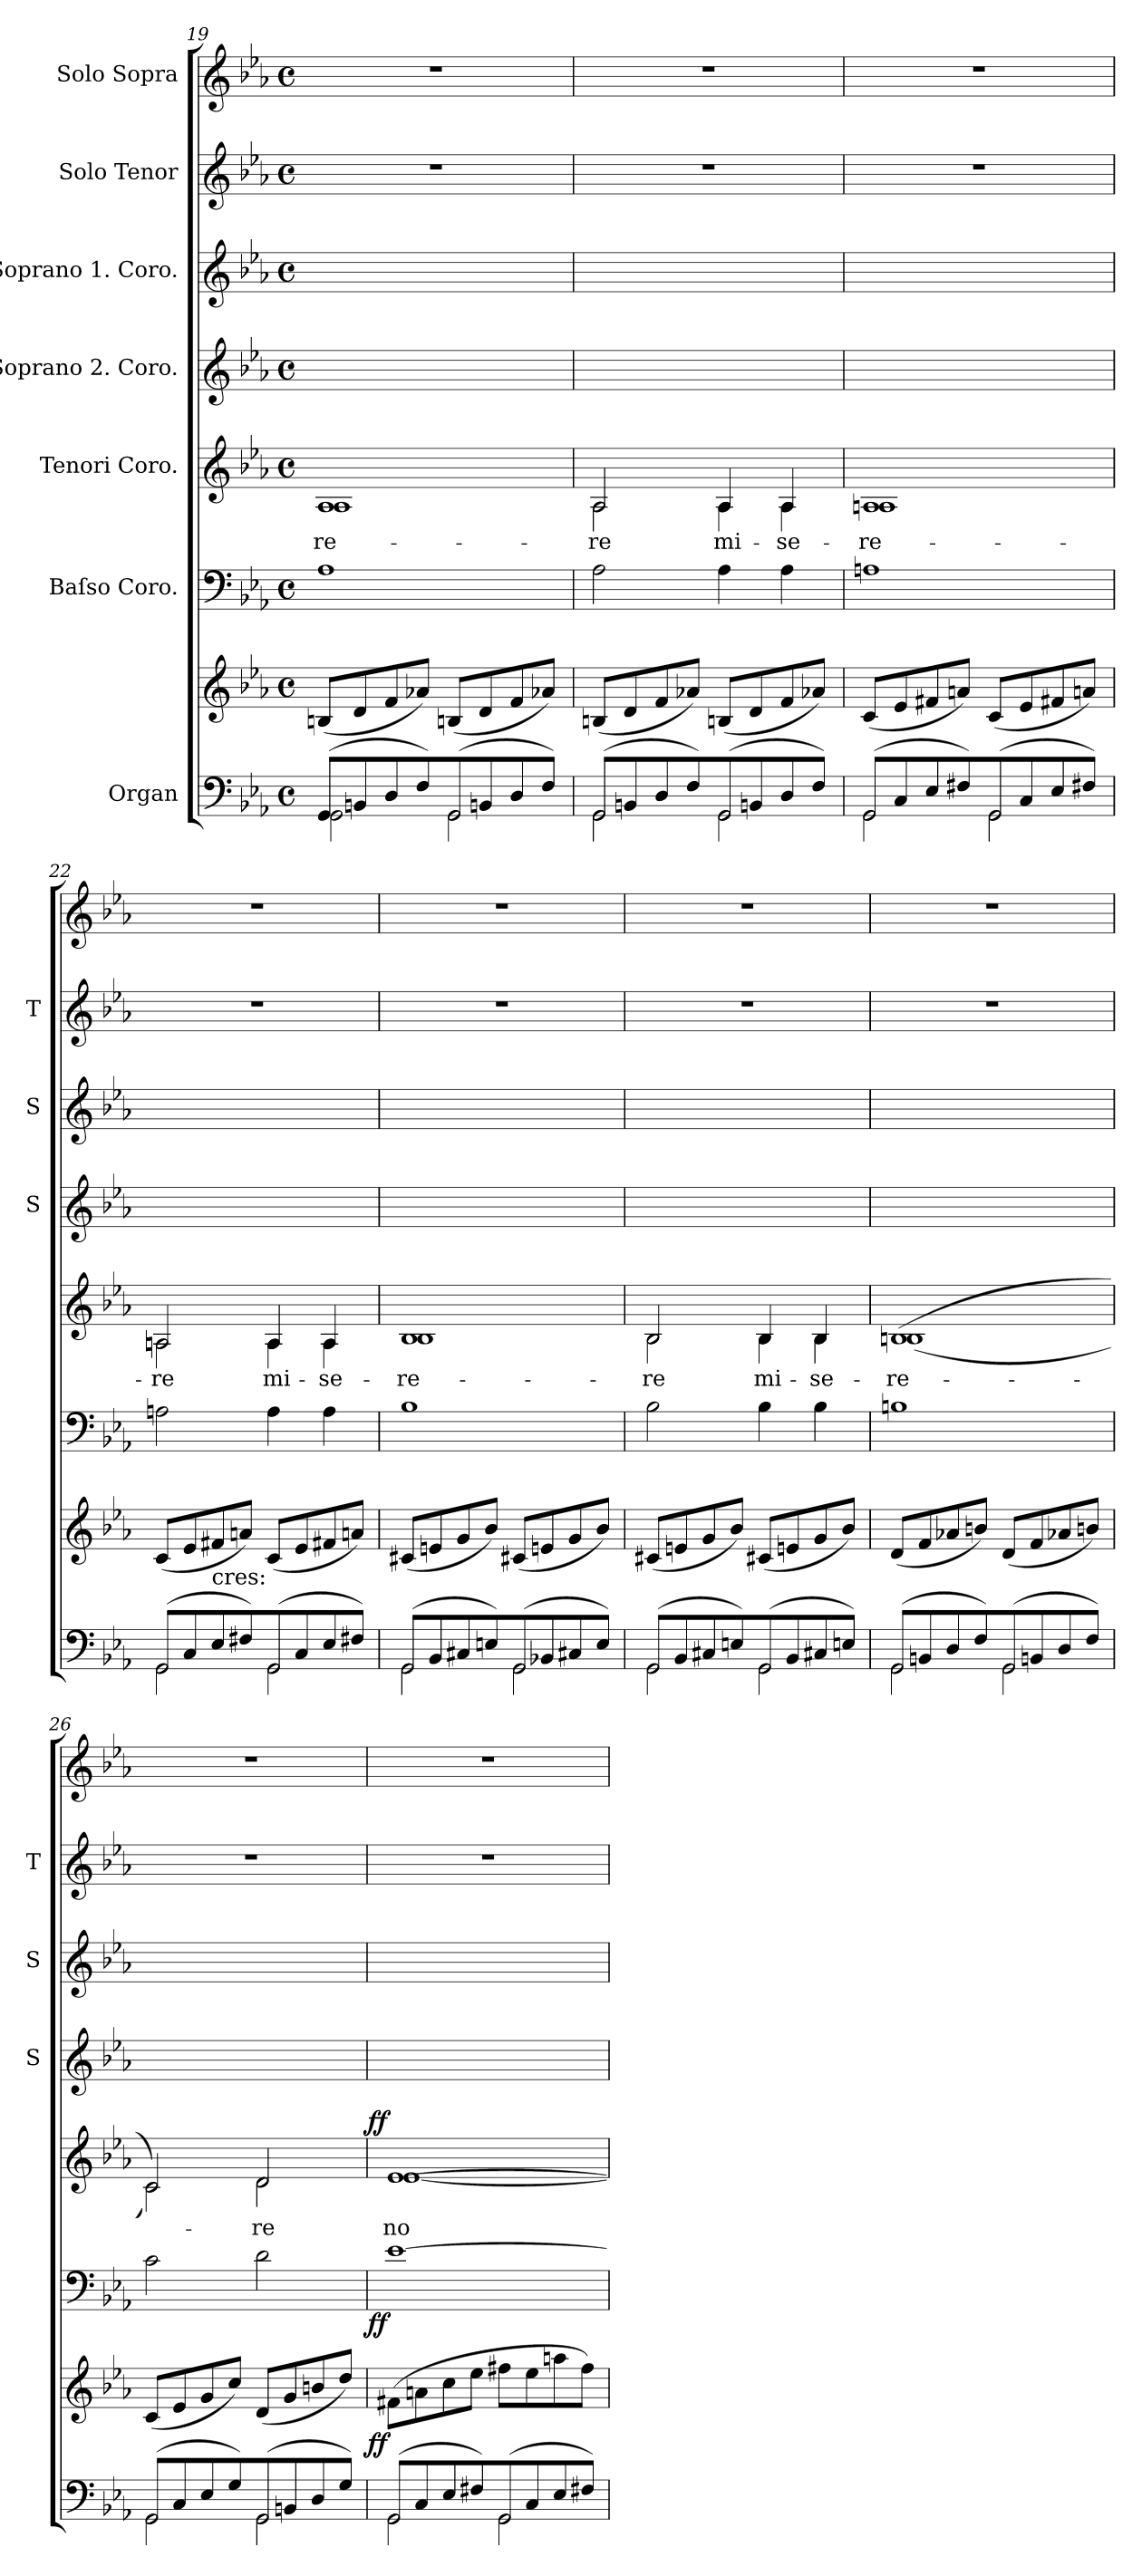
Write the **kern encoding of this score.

**kern	**kern	**dynam	**kern	**dynam	**kern	**text	**dynam	**kern	**kern	**kern	**kern
*part7	*part7	*part7	*part6	*part6	*part5	*part5	*part5	*part4	*part3	*part2	*part1
*staff8	*staff7	*staff7/8	*staff6	*staff6	*staff5	*staff5	*staff5	*staff4	*staff3	*staff2	*staff1
*I"Organ	*	*	*I"Baſso Coro.	*	*I"Tenori Coro.	*	*	*I"Soprano 2. Coro.	*I"Soprano 1. Coro.	*I"Solo Tenor	*I"Solo Sopra
*	*	*	*	*	*	*	*	*I'S	*I'S	*I'T	*
*clefF4	*clefG2	*	*clefF4	*	*clefG2	*	*	*clefG2	*clefG2	*clefG2	*clefG2
*k[b-e-a-]	*k[b-e-a-]	*	*k[b-e-a-]	*	*k[b-e-a-]	*	*	*k[b-e-a-]	*k[b-e-a-]	*k[b-e-a-]	*k[b-e-a-]
*M4/4	*M4/4	*	*M4/4	*	*M4/4	*	*	*M4/4	*M4/4	*M4/4	*M4/4
*met(c)	*met(c)	*	*met(c)	*	*met(c)	*	*	*met(c)	*met(c)	*met(c)	*met(c)
=19	=19	=19	=19	=19	=19	=19	=19	=19	=19	=19	=19
!	!	!	!	!	!LO:TX:a:t=cres	!	!	!	!	!	!
!LO:N:vis=2	!	!	!	!	!	!	!	!	!	!	!
*^	*	*	*	*	*^	*	*	*	*	*	*
(<8GG/	2GG\	(<8Bn/L	.	1A-	.	1A-	1A-	-re-	.	1ryy	1ryy	1r	1r
8BBn/	.	8d/	.	.	.	.	.	.	.	.	.	.	.
8D/	.	8f/	.	.	.	.	.	.	.	.	.	.	.
8F/J)	.	8a-X/J)	.	.	.	.	.	.	.	.	.	.	.
!LO:N:vis=2	!	!	!	!	!	!	!	!	!	!	!	!	!
(<8GG/	2GG\	(<8Bn/L	.	.	.	.	.	.	.	.	.	.	.
8BBn/	.	8d/	.	.	.	.	.	.	.	.	.	.	.
8D/	.	8f/	.	.	.	.	.	.	.	.	.	.	.
8F/J)	.	8a-X/J)	.	.	.	.	.	.	.	.	.	.	.
=20	=20	=20	=20	=20	=20	=20	=20	=20	=20	=20	=20	=20	=20
!LO:N:vis=2	!	!	!	!	!	!	!	!	!	!	!	!	!
(<8GG/	2GG\	(<8Bn/L	.	2A-\	.	2A-/	2A-\	-re	.	1ryy	1ryy	1r	1r
8BBn/	.	8d/	.	.	.	.	.	.	.	.	.	.	.
8D/	.	8f/	.	.	.	.	.	.	.	.	.	.	.
8F/J)	.	8a-X/J)	.	.	.	.	.	.	.	.	.	.	.
!LO:N:vis=2	!	!	!	!	!	!	!	!	!	!	!	!	!
(<8GG/	2GG\	(<8Bn/L	.	4A-\	.	4A-/	4A-\	mi-	.	.	.	.	.
8BBn/	.	8d/	.	.	.	.	.	.	.	.	.	.	.
8D/	.	8f/	.	4A-\	.	4A-/	4A-\	-se-	.	.	.	.	.
8F/J)	.	8a-X/J)	.	.	.	.	.	.	.	.	.	.	.
=21	=21	=21	=21	=21	=21	=21	=21	=21	=21	=21	=21	=21	=21
!LO:N:vis=2	!	!	!	!	!	!	!	!	!	!	!	!	!
(<8GG/	2GG\	(<8c/L	.	1An	.	1An	1A	-re-	.	1ryy	1ryy	1r	1r
8C/	.	8e-/	.	.	.	.	.	.	.	.	.	.	.
8E-/	.	8f#X/	.	.	.	.	.	.	.	.	.	.	.
8F#X/J)	.	8an/J)	.	.	.	.	.	.	.	.	.	.	.
!LO:N:vis=2	!	!	!	!	!	!	!	!	!	!	!	!	!
(<8GG/	2GG\	(<8c/L	.	.	.	.	.	.	.	.	.	.	.
8C/	.	8e-/	.	.	.	.	.	.	.	.	.	.	.
8E-/	.	8f#X/	.	.	.	.	.	.	.	.	.	.	.
8F#X/J)	.	8an/J)	.	.	.	.	.	.	.	.	.	.	.
=22	=22	=22	=22	=22	=22	=22	=22	=22	=22	=22	=22	=22	=22
!LO:N:vis=2	!	!	!	!	!	!	!	!	!	!	!	!	!
(<8GG/	2GG\	(<8c/L	.	2An\	.	2An/	2An\	-re	.	1ryy	1ryy	1r	1r
8C/	.	8e-/	.	.	.	.	.	.	.	.	.	.	.
!	!	!LO:TX:b:t=cres&colon;	!	!	!	!	!	!	!	!	!	!	!
8E-/	.	8f#X/	.	.	.	.	.	.	.	.	.	.	.
8F#X/J)	.	8an/J)	.	.	.	.	.	.	.	.	.	.	.
!LO:N:vis=2	!	!	!	!	!	!	!	!	!	!	!	!	!
(<8GG/	2GG\	(<8c/L	.	4A\	.	4A/	4A\	mi-	.	.	.	.	.
8C/	.	8e-/	.	.	.	.	.	.	.	.	.	.	.
8E-/	.	8f#X/	.	4A\	.	4A/	4A\	-se-	.	.	.	.	.
8F#X/J)	.	8an/J)	.	.	.	.	.	.	.	.	.	.	.
=23	=23	=23	=23	=23	=23	=23	=23	=23	=23	=23	=23	=23	=23
!LO:N:vis=2	!	!	!	!	!	!	!	!	!	!	!	!	!
(<8GG/	2GG\	(<8c#X/L	.	1B-	.	1B-	1B-	-re-	.	1ryy	1ryy	1r	1r
8BB-/	.	8en/	.	.	.	.	.	.	.	.	.	.	.
8C#X/	.	8g/	.	.	.	.	.	.	.	.	.	.	.
8En/J)	.	8b-/J)	.	.	.	.	.	.	.	.	.	.	.
!LO:N:vis=2	!	!	!	!	!	!	!	!	!	!	!	!	!
(<8GG/	2GG\	(<8c#X/L	.	.	.	.	.	.	.	.	.	.	.
8BB-X/	.	8en/	.	.	.	.	.	.	.	.	.	.	.
8C#X/	.	8g/	.	.	.	.	.	.	.	.	.	.	.
8E/J)	.	8b-/J)	.	.	.	.	.	.	.	.	.	.	.
=24	=24	=24	=24	=24	=24	=24	=24	=24	=24	=24	=24	=24	=24
!LO:N:vis=2	!	!	!	!	!	!	!	!	!	!	!	!	!
(<8GG/	2GG\	(<8c#X/L	.	2B-\	.	2B-/	2B-\	-re	.	1ryy	1ryy	1r	1r
8BB-/	.	8en/	.	.	.	.	.	.	.	.	.	.	.
8C#X/	.	8g/	.	.	.	.	.	.	.	.	.	.	.
8En/J)	.	8b-/J)	.	.	.	.	.	.	.	.	.	.	.
!LO:N:vis=2	!	!	!	!	!	!	!	!	!	!	!	!	!
(<8GG/	2GG\	(<8c#X/L	.	4B-\	.	4B-/	4B-\	mi-	.	.	.	.	.
8BB-/	.	8en/	.	.	.	.	.	.	.	.	.	.	.
8C#X/	.	8g/	.	4B-\	.	4B-/	4B-\	-se-	.	.	.	.	.
8En/J)	.	8b-/J)	.	.	.	.	.	.	.	.	.	.	.
=25	=25	=25	=25	=25	=25	=25	=25	=25	=25	=25	=25	=25	=25
!LO:N:vis=2	!	!	!	!	!	!	!	!	!	!	!	!	!
(<8GG/	2GG\	(<8d/L	.	1Bn	.	(>1Bn	(<1B	-re-	.	1ryy	1ryy	1r	1r
8BBn/	.	8f/	.	.	.	.	.	.	.	.	.	.	.
8D/	.	8a-X/	.	.	.	.	.	.	.	.	.	.	.
8F/J)	.	8bn/J)	.	.	.	.	.	.	.	.	.	.	.
!LO:N:vis=2	!	!	!	!	!	!	!	!	!	!	!	!	!
(<8GG/	2GG\	(<8d/L	.	.	.	.	.	.	.	.	.	.	.
8BBn/	.	8f/	.	.	.	.	.	.	.	.	.	.	.
8D/	.	8a-X/	.	.	.	.	.	.	.	.	.	.	.
8F/J)	.	8bn/J)	.	.	.	.	.	.	.	.	.	.	.
=26	=26	=26	=26	=26	=26	=26	=26	=26	=26	=26	=26	=26	=26
!LO:N:vis=2	!	!	!	!	!	!	!	!	!	!	!	!	!
(<8GG/	2GG\	(<8c/L	.	2c\	.	2c/)	2c\)	.	.	1ryy	1ryy	1r	1r
8C/	.	8e-/	.	.	.	.	.	.	.	.	.	.	.
8E-/	.	8g/	.	.	.	.	.	.	.	.	.	.	.
8G/J)	.	8cc/J)	.	.	.	.	.	.	.	.	.	.	.
!LO:N:vis=2	!	!	!	!	!	!	!	!	!	!	!	!	!
(<8GG/	2GG\	(<8d/L	.	2d\	.	2d/	2d\	-re	.	.	.	.	.
8BBn/	.	8g/	.	.	.	.	.	.	.	.	.	.	.
8D/	.	8bn/	.	.	.	.	.	.	.	.	.	.	.
8G/J)	.	8dd/J)	.	.	.	.	.	.	.	.	.	.	.
=27	=27	=27	=27	=27	=27	=27	=27	=27	=27	=27	=27	=27	=27
!LO:N:vis=2	!	!	!LO:DY:b:rj	!	!LO:DY:b:rj	!	!	!	!LO:DY:b:rj	!	!	!	!
(<8GG/	2GG\	(>8f#X\L	ff	[1e-	ff	[1e-	[1e-	no-	ff	1ryy	1ryy	1r	1r
8C/	.	8an\	.	.	.	.	.	.	.	.	.	.	.
8E-/	.	8cc\	.	.	.	.	.	.	.	.	.	.	.
8F#X/J)	.	8ee-\J	.	.	.	.	.	.	.	.	.	.	.
!LO:N:vis=2	!	!	!	!	!	!	!	!	!	!	!	!	!
(<8GG/	2GG\	8ff#X\L	.	.	.	.	.	.	.	.	.	.	.
8C/	.	8ee-\	.	.	.	.	.	.	.	.	.	.	.
8E-/	.	8aan\	.	.	.	.	.	.	.	.	.	.	.
8F#X/J)	.	8ff#\J)	.	.	.	.	.	.	.	.	.	.	.
*v	*v	*	*	*	*	*v	*v	*	*	*	*	*	*
=	=	=	=	=	=	=	=	=	=	=	=
*-	*-	*-	*-	*-	*-	*-	*-	*-	*-	*-	*-
